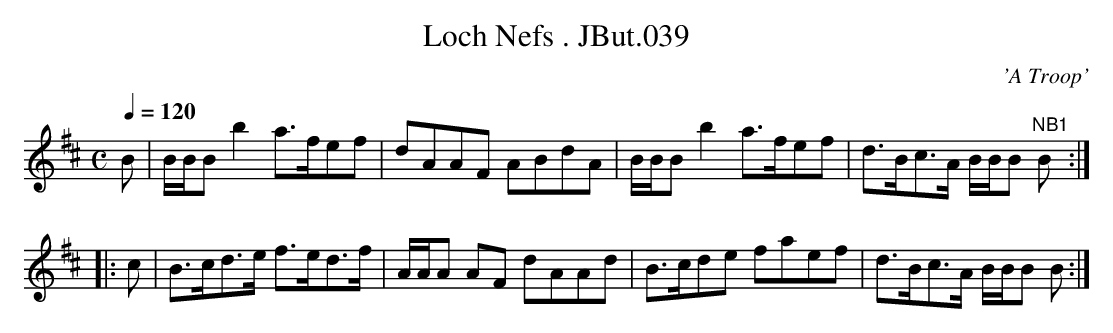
X:1
T:Loch Nefs . JBut.039
C:'A Troop'
M:C
L:1/8
Q:1/4=120
K:D
B|B/B/Bb2a>fef|dAAF ABdA|B/B/Bb2a>fef|d>Bc>A B/B/B "^NB1"B:|
|:c|B>cd>e f>ed>f|A/A/A AF dAAd|B>cde faef|d>Bc>A B/B/B B:|
